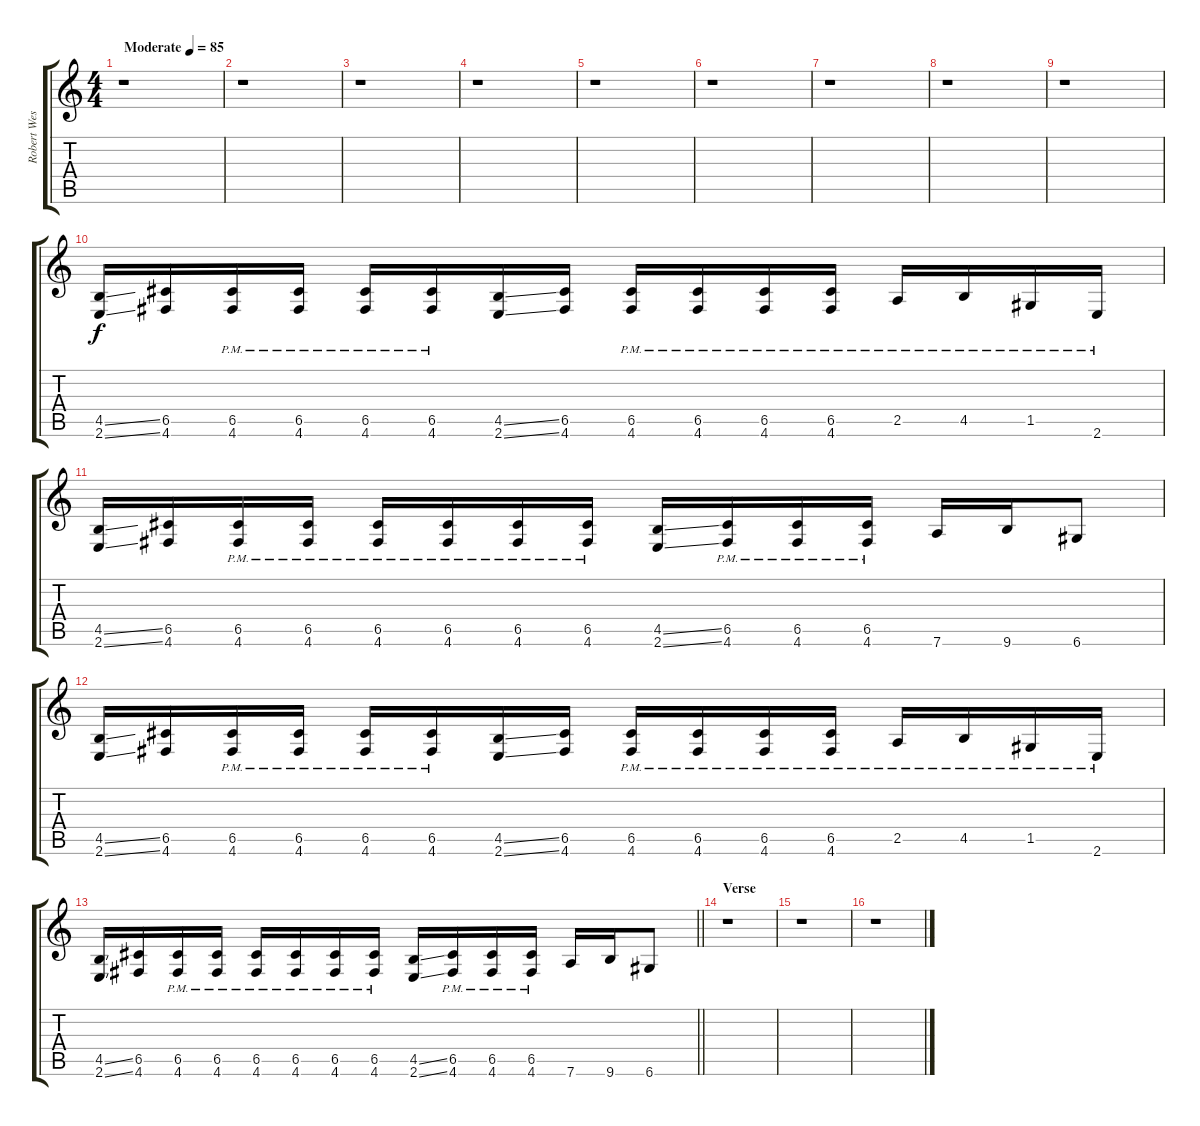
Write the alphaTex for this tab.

\track ("Robert Westerholt - Dist 1" "Robert Wes") {instrument distortionguitar}
\staff {score tabs}
\tuning (D4 A3 F3 C3 G2 D2) {hide}
\ts (4 4)
\tempo (85 "Moderate")
\clef g2
\ks c
r.1{dy f instrument distortionguitar} |
r.1 |
r.1 |
r.1 |
r.1 |
r.1 |
r.1 |
r.1 |
r.1 |
(4.5{ss} 2.6{ss}).16 (6.5 4.6).16 (6.5{pm} 4.6{pm}).16 (6.5{pm} 4.6{pm}).16 (6.5{pm} 4.6{pm}).16 (6.5{pm} 4.6{pm}).16 (4.5{ss} 2.6{ss}).16 (6.5 4.6).16 (6.5{pm} 4.6{pm}).16 (6.5{pm} 4.6{pm}).16 (6.5{pm} 4.6{pm}).16 (6.5{pm} 4.6{pm}).16 2.5{pm}.16 4.5{pm}.16 1.5{pm}.16 2.6{pm}.16 |
(4.5{ss} 2.6{ss}).16 (6.5 4.6).16 (6.5{pm} 4.6{pm}).16 (6.5{pm} 4.6{pm}).16 (6.5{pm} 4.6{pm}).16 (6.5{pm} 4.6{pm}).16 (6.5{pm} 4.6{pm}).16 (6.5{pm} 4.6{pm}).16 (4.5{ss} 2.6{ss}).16 (6.5{pm} 4.6{pm}).16 (6.5{pm} 4.6{pm}).16 (6.5{pm} 4.6{pm}).16 7.6.16 9.6.16 6.6.8 |
(4.5{ss} 2.6{ss}).16 (6.5 4.6).16 (6.5{pm} 4.6{pm}).16 (6.5{pm} 4.6{pm}).16 (6.5{pm} 4.6{pm}).16 (6.5{pm} 4.6{pm}).16 (4.5{ss} 2.6{ss}).16 (6.5 4.6).16 (6.5{pm} 4.6{pm}).16 (6.5{pm} 4.6{pm}).16 (6.5{pm} 4.6{pm}).16 (6.5{pm} 4.6{pm}).16 2.5{pm}.16 4.5{pm}.16 1.5{pm}.16 2.6{pm}.16 |
\barLineRight lightlight
(4.5{ss} 2.6{ss}).16 (6.5 4.6).16 (6.5{pm} 4.6{pm}).16 (6.5{pm} 4.6{pm}).16 (6.5{pm} 4.6{pm}).16 (6.5{pm} 4.6{pm}).16 (6.5{pm} 4.6{pm}).16 (6.5{pm} 4.6{pm}).16 (4.5{ss} 2.6{ss}).16 (6.5{pm} 4.6{pm}).16 (6.5{pm} 4.6{pm}).16 (6.5{pm} 4.6{pm}).16 7.6.16 9.6.16 6.6.8 |
\section ("" "Verse")
r.1 |
r.1 |
r.1
